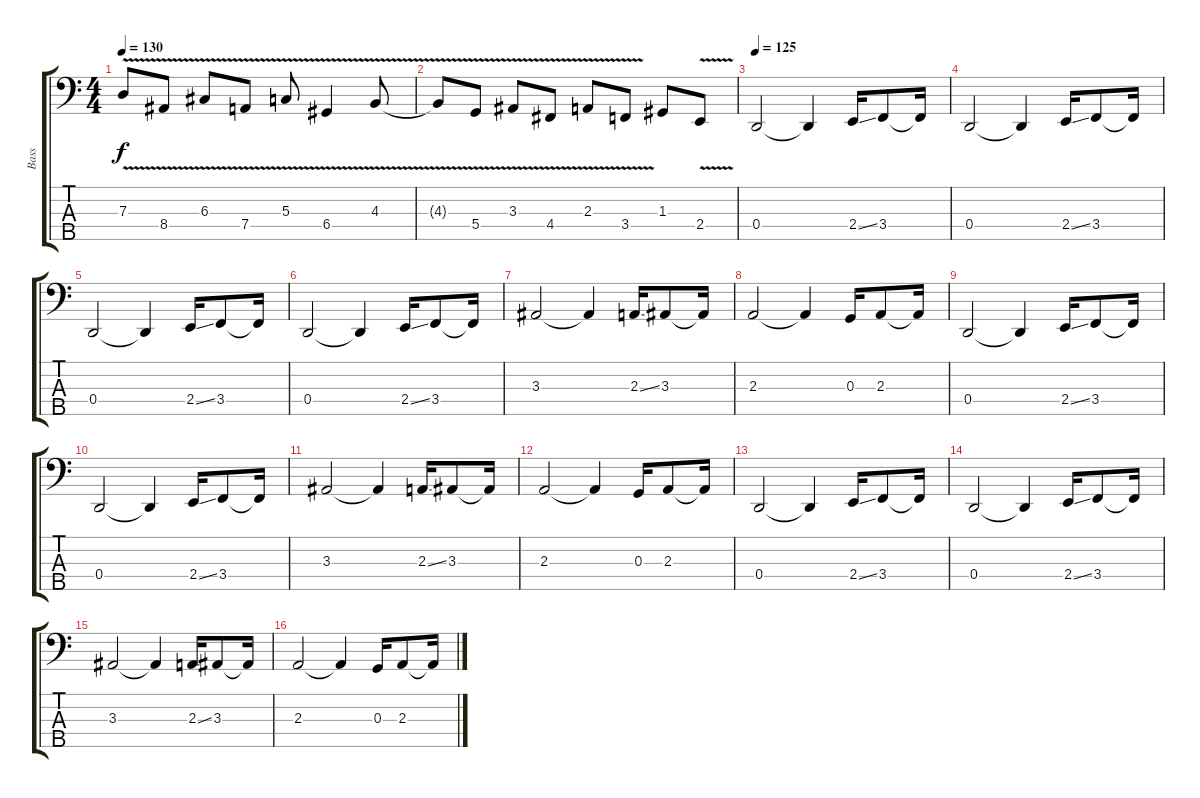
\track ("Bass" "Bass") {instrument electricbassfinger}
\staff {score tabs}
\tuning (F2 C2 G1 D1 A0) {hide}
\ts (4 4)
\tempo 130
\clef f4
\ks c
7.3{v t}.8{dy f} 8.4{v}.8 6.3{v}.8 7.4{v}.8 5.3{v}.8 6.4{v}.4 4.3{v}.8 |
4.3{t}.8 5.4{v}.8 3.3{v}.8 4.4{v}.8 2.3{v}.8 3.4{v}.8 1.3.8 2.4{v}.8 |
\tempo 125
0.4.2 0.4{t}.4 2.4{ss}.16 3.4.8 3.4{t}.16 |
0.4.2 0.4{t}.4 2.4{ss}.16 3.4.8 3.4{t}.16 |
0.4.2 0.4{t}.4 2.4{ss}.16 3.4.8 3.4{t}.16 |
0.4.2 0.4{t}.4 2.4{ss}.16 3.4.8 3.4{t}.16 |
3.3.2 3.3{t}.4 2.3{ss}.16 3.3.8 3.3{t}.16 |
2.3.2 2.3{t}.4 0.3.16 2.3.8 2.3{t}.16 |
0.4.2 0.4{t}.4 2.4{ss}.16 3.4.8 3.4{t}.16 |
0.4.2 0.4{t}.4 2.4{ss}.16 3.4.8 3.4{t}.16 |
3.3.2 3.3{t}.4 2.3{ss}.16 3.3.8 3.3{t}.16 |
2.3.2 2.3{t}.4 0.3.16 2.3.8 2.3{t}.16 |
0.4.2 0.4{t}.4 2.4{ss}.16 3.4.8 3.4{t}.16 |
0.4.2 0.4{t}.4 2.4{ss}.16 3.4.8 3.4{t}.16 |
3.3.2 3.3{t}.4 2.3{ss}.16 3.3.8 3.3{t}.16 |
2.3.2 2.3{t}.4 0.3.16 2.3.8 2.3{t}.16
